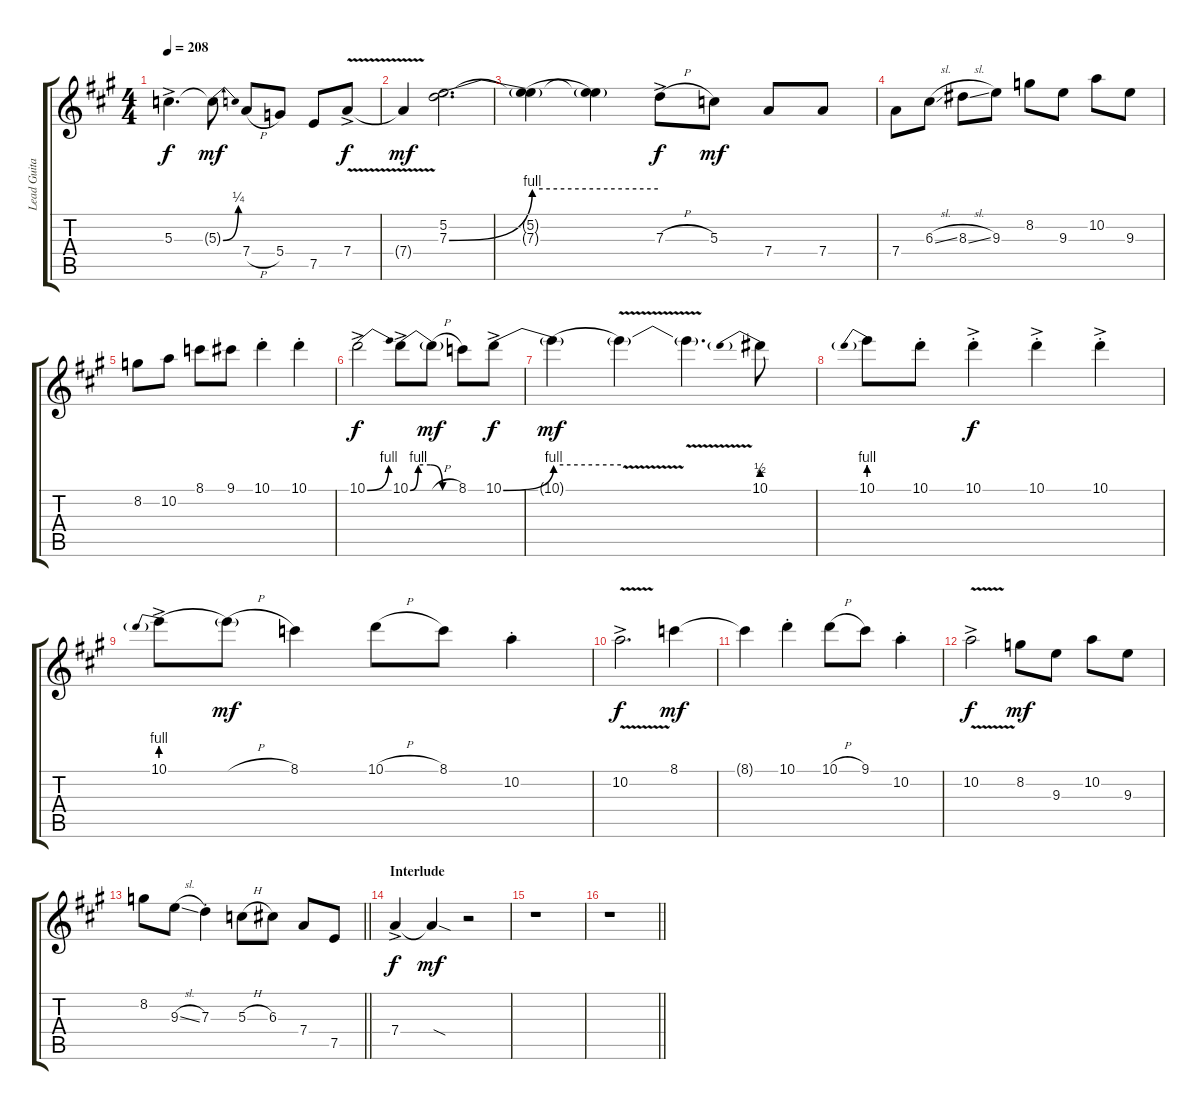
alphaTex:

\track ("Lead Guitar 2 (Dickey)" "Lead Guita") {instrument overdrivenguitar}
\staff {score tabs}
\tuning (E4 B3 G3 D3 A2 E2) {hide}
\ts (4 4)
\tempo 208
\clef g2
\ks a
5.3{ac}.4{d dy f} 5.3{be (bend 0 0 60 1) t}.8{dy mf} 7.4{h}.8 5.4.8 7.5.8 7.4{v ac}.8{dy f} |
7.4{v t}.4{dy mf} (5.2 7.3{be (bend 0 0 60 4)}).2{d} |
(5.2{t} 7.3{be (hold 0 4 60 4) t}).4 (5.2{t} 7.3{t}).4 7.3{h ac}.8{dy f} 5.3.8{dy mf} 7.4.8 7.4.8 |
7.4.8 6.3{sl}.8 8.3{sl}.8 9.3.8 8.2.8 9.3.8 10.2.8 9.3.8 |
8.2.8 10.2.8 8.1.8 9.1.8 10.1{st}.4 10.1{st}.4 |
10.1{be (bend 0 0 60 4) ac}.2{dy f} 10.1{be (custom 0 0 10 4 25 4 40 0 60 0) ac}.8 10.1{h t}.8{dy mf} 8.1.8 10.1{be (bend 0 0 60 4) ac}.8{dy f} |
10.1{be (hold 0 4 60 4) t}.4{dy mf} 10.1{v t}.4 10.1{v t}.4{d} 10.1{be (prebend 0 2 60 2)}.8 |
10.1{be (prebend 0 4 60 4)}.8 10.1{st}.8 10.1{ac st}.4{dy f} 10.1{ac st}.4 10.1{ac st}.4 |
10.1{be (prebend 0 4 60 4) ac}.8 10.1{h t}.8{dy mf} 8.1.4 10.1{h}.8 8.1.8 10.2{st}.4 |
10.2{v ac}.2{d dy f} 8.1.4{dy mf} |
8.1{t}.4 10.1{st}.4 10.1{h}.8 9.1.8 10.2{st}.4 |
10.2{v ac}.2{dy f} 8.2.8{dy mf} 9.3.8 10.2.8 9.3.8 |
\barLineRight lightlight
8.2.8 9.3{sl}.8 7.3{st}.4 5.3{h}.8 6.3.8 7.4.8 7.5.8 |
\section ("" "Interlude")
7.4{ac}.4{dy f} 7.4{sod t}.4{dy mf} r.2 |
r.1 |
\barLineRight lightlight
r.1
